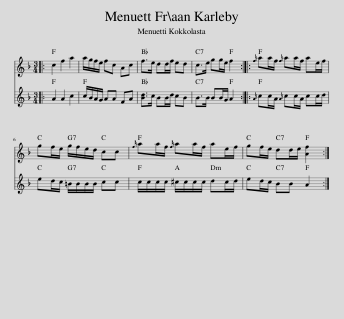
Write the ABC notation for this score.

X:1
%%score 1 2
L:1/8
M:3/4
I:linebreak $
K:F
V:1 treble
V:2 treble
V:1
|: c2 f2 a2 | a/g/f/e/ fc Ac | f>e dd/f/ ed | c>e gg/e/ f2 ::{f} aa/f/{f} aa/f/ ae/f/ |$ %5
 gf/e/ g/f/e/d/ cc |{f} aa/f/{f} aa/f/ ae/f/ | gf/e/ dd/e/ [Af]2 :| %8
V:2
|: A2 A2 c2 | c/B/A/G/ AA FA | [Bd]>c BB/d/ cB | B>B BB/G/ A2 ::{A} cc/A/{A} cc/A/ cc/d/ |$ %5
 ed/c/ =B/B/B/B/ cc | c/c/c/c/ ^c/c/c/c/ dc/d/ | ed/c/ BB A2 :| %8
